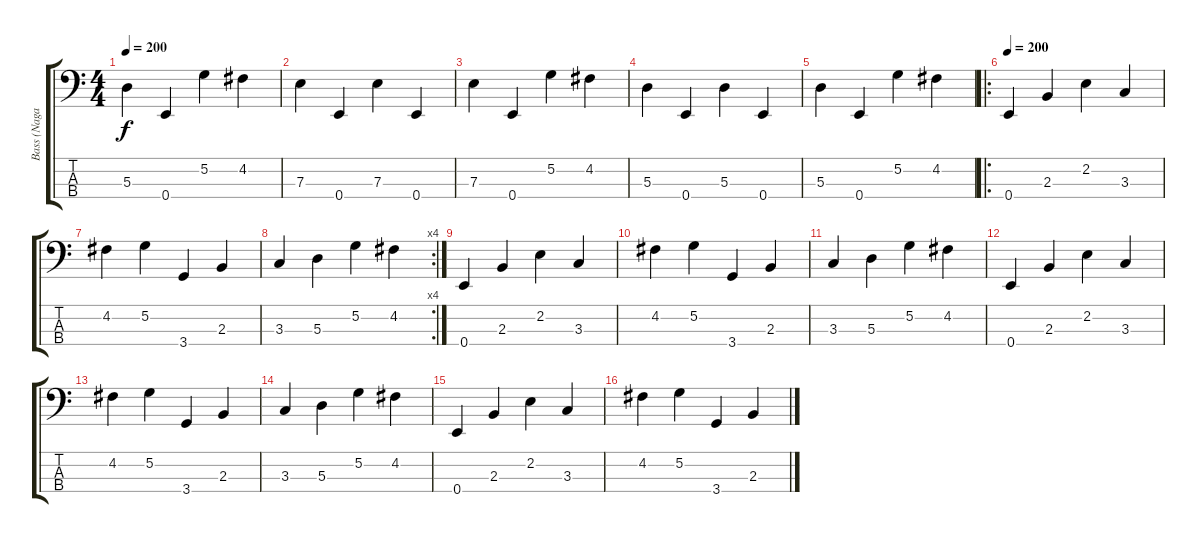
\track ("Bass (Nagash)" "Bass (Naga") {instrument electricbasspick}
\staff {score tabs}
\tuning (G2 D2 A1 E1) {hide}
\ts (4 4)
\tempo 200
\clef f4
\ks c
5.3.4{dy f} 0.4.4 5.2.4 4.2.4 |
7.3.4 0.4.4 7.3.4 0.4.4 |
7.3.4 0.4.4 5.2.4 4.2.4 |
5.3.4 0.4.4 5.3.4 0.4.4 |
5.3.4 0.4.4 5.2.4 4.2.4 |
\ro
\tempo 200
0.4.4 2.3.4 2.2.4 3.3.4 |
4.2.4 5.2.4 3.4.4 2.3.4 |
\rc 4
3.3.4 5.3.4 5.2.4 4.2.4 |
0.4.4 2.3.4 2.2.4 3.3.4 |
4.2.4 5.2.4 3.4.4 2.3.4 |
3.3.4 5.3.4 5.2.4 4.2.4 |
0.4.4 2.3.4 2.2.4 3.3.4 |
4.2.4 5.2.4 3.4.4 2.3.4 |
3.3.4 5.3.4 5.2.4 4.2.4 |
0.4.4 2.3.4 2.2.4 3.3.4 |
4.2.4 5.2.4 3.4.4 2.3.4
